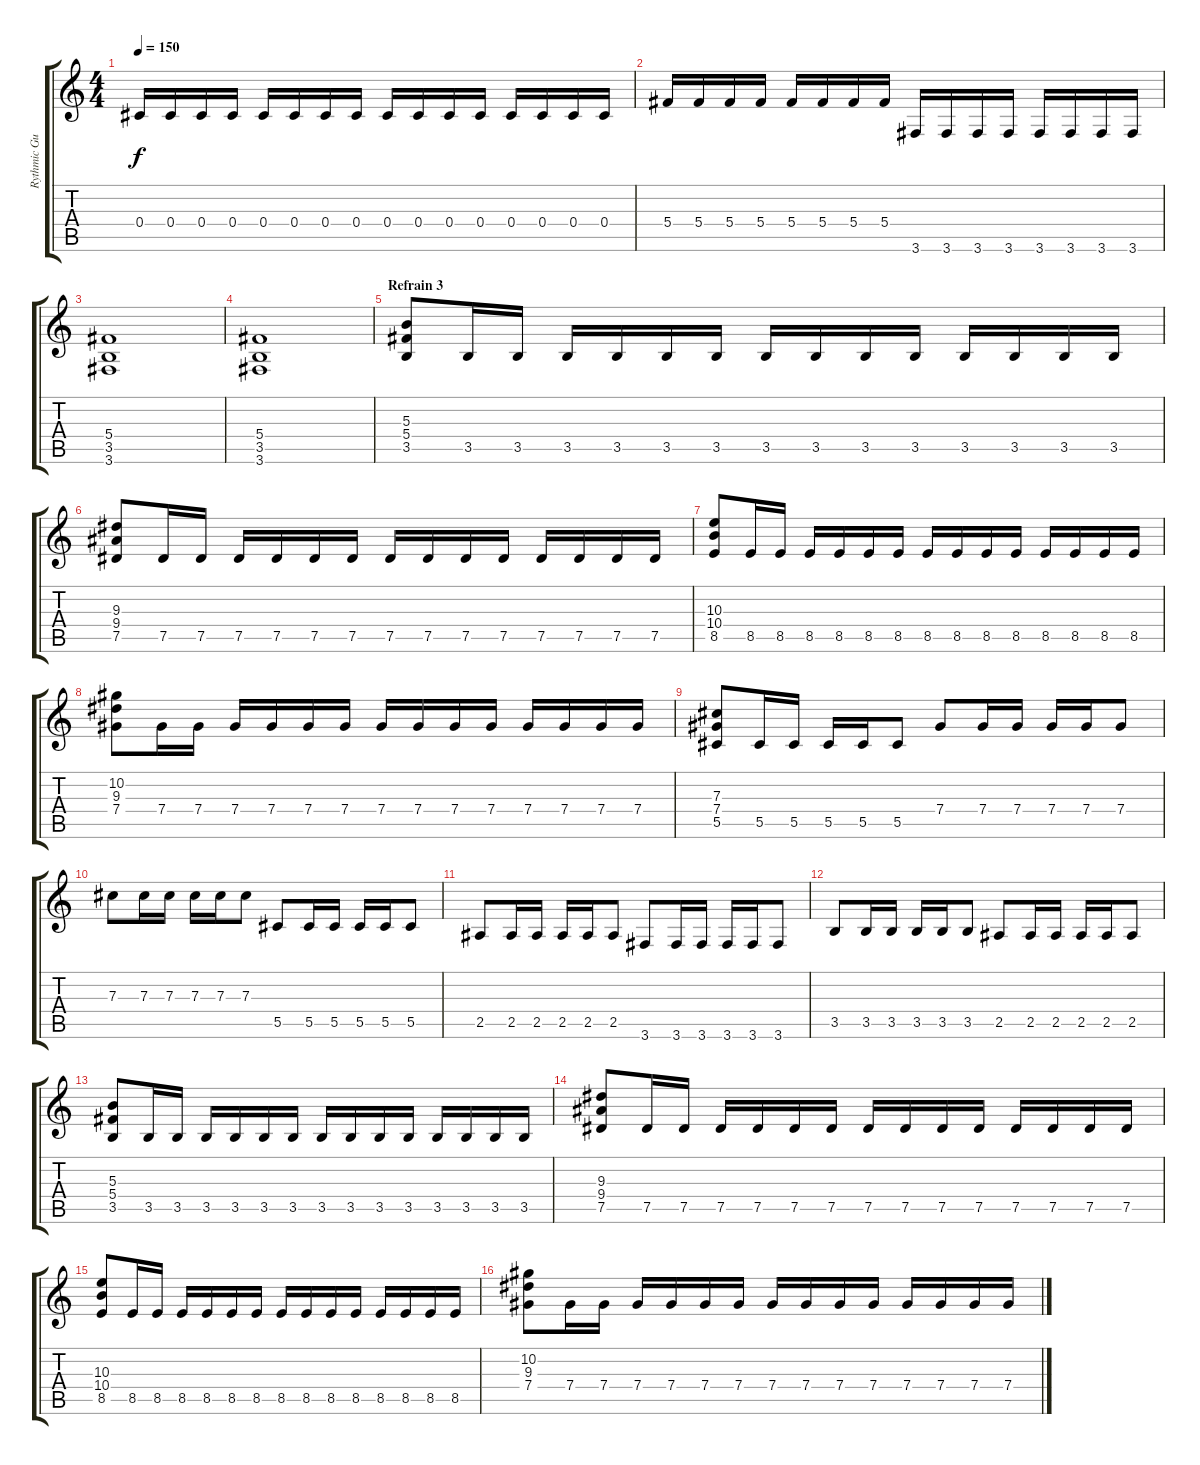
\track ("Rythmic Guitar (Jose A. Garrido)" "Rythmic Gu") {instrument distortionguitar}
\staff {score tabs}
\tuning (Eb4 Bb3 Gb3 Db3 Ab2 Eb2) {hide}
\ts (4 4)
\tempo 150
\clef g2
\ks c
0.4.16{dy f} 0.4.16 0.4.16 0.4.16 0.4.16 0.4.16 0.4.16 0.4.16 0.4.16 0.4.16 0.4.16 0.4.16 0.4.16 0.4.16 0.4.16 0.4.16 |
5.4.16 5.4.16 5.4.16 5.4.16 5.4.16 5.4.16 5.4.16 5.4.16 3.6.16 3.6.16 3.6.16 3.6.16 3.6.16 3.6.16 3.6.16 3.6.16 |
(5.4 3.5 3.6).1 |
(5.4 3.5 3.6).1 |
\section ("" "Refrain 3")
(5.3 5.4 3.5).8 3.5.16 3.5.16 3.5.16 3.5.16 3.5.16 3.5.16 3.5.16 3.5.16 3.5.16 3.5.16 3.5.16 3.5.16 3.5.16 3.5.16 |
(9.3 9.4 7.5).8 7.5.16 7.5.16 7.5.16 7.5.16 7.5.16 7.5.16 7.5.16 7.5.16 7.5.16 7.5.16 7.5.16 7.5.16 7.5.16 7.5.16 |
(10.3 10.4 8.5).8 8.5.16 8.5.16 8.5.16 8.5.16 8.5.16 8.5.16 8.5.16 8.5.16 8.5.16 8.5.16 8.5.16 8.5.16 8.5.16 8.5.16 |
(10.2 9.3 7.4).8 7.4.16 7.4.16 7.4.16 7.4.16 7.4.16 7.4.16 7.4.16 7.4.16 7.4.16 7.4.16 7.4.16 7.4.16 7.4.16 7.4.16 |
(7.3 7.4 5.5).8 5.5.16 5.5.16 5.5.16 5.5.16 5.5.8 7.4.8 7.4.16 7.4.16 7.4.16 7.4.16 7.4.8 |
7.3.8 7.3.16 7.3.16 7.3.16 7.3.16 7.3.8 5.5.8 5.5.16 5.5.16 5.5.16 5.5.16 5.5.8 |
2.5.8 2.5.16 2.5.16 2.5.16 2.5.16 2.5.8 3.6.8 3.6.16 3.6.16 3.6.16 3.6.16 3.6.8 |
3.5.8 3.5.16 3.5.16 3.5.16 3.5.16 3.5.8 2.5.8 2.5.16 2.5.16 2.5.16 2.5.16 2.5.8 |
(5.3 5.4 3.5).8 3.5.16 3.5.16 3.5.16 3.5.16 3.5.16 3.5.16 3.5.16 3.5.16 3.5.16 3.5.16 3.5.16 3.5.16 3.5.16 3.5.16 |
(9.3 9.4 7.5).8 7.5.16 7.5.16 7.5.16 7.5.16 7.5.16 7.5.16 7.5.16 7.5.16 7.5.16 7.5.16 7.5.16 7.5.16 7.5.16 7.5.16 |
(10.3 10.4 8.5).8 8.5.16 8.5.16 8.5.16 8.5.16 8.5.16 8.5.16 8.5.16 8.5.16 8.5.16 8.5.16 8.5.16 8.5.16 8.5.16 8.5.16 |
(10.2 9.3 7.4).8 7.4.16 7.4.16 7.4.16 7.4.16 7.4.16 7.4.16 7.4.16 7.4.16 7.4.16 7.4.16 7.4.16 7.4.16 7.4.16 7.4.16
